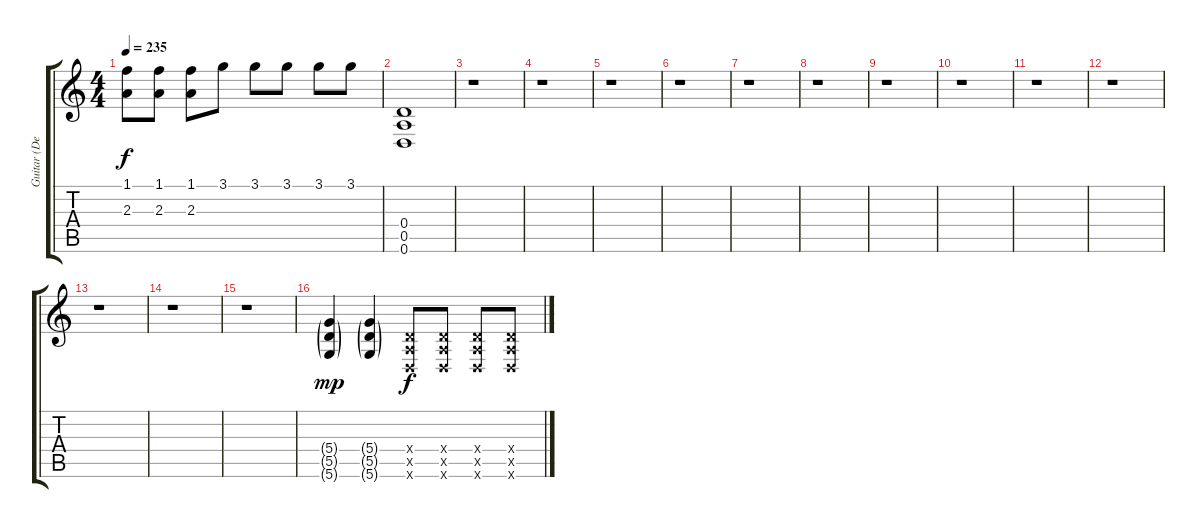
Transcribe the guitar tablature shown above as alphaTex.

\track ("Guitar (Deryck Whibley)" "Guitar (De") {instrument distortionguitar}
\staff {score tabs}
\tuning (E4 B3 G3 D3 A2 D2) {hide}
\ts (4 4)
\tempo 235
\clef g2
\ks c
(1.1 2.3).8{dy f} (1.1 2.3).8 (1.1 2.3).8 3.1.8 3.1.8 3.1.8 3.1.8 3.1.8 |
(0.4 0.5 0.6).1 |
r.1 |
r.1 |
r.1 |
r.1 |
r.1 |
r.1 |
r.1 |
r.1 |
r.1 |
r.1 |
r.1 |
r.1 |
r.1 |
(5.4{g} 5.5{g} 5.6{g}).4{dy mp} (5.4{g} 5.5{g} 5.6{g}).4 (0.4{x} 0.5{x} 0.6{x}).8{dy f} (0.4{x} 0.5{x} 0.6{x}).8 (0.4{x} 0.5{x} 0.6{x}).8 (0.4{x} 0.5{x} 0.6{x}).8
